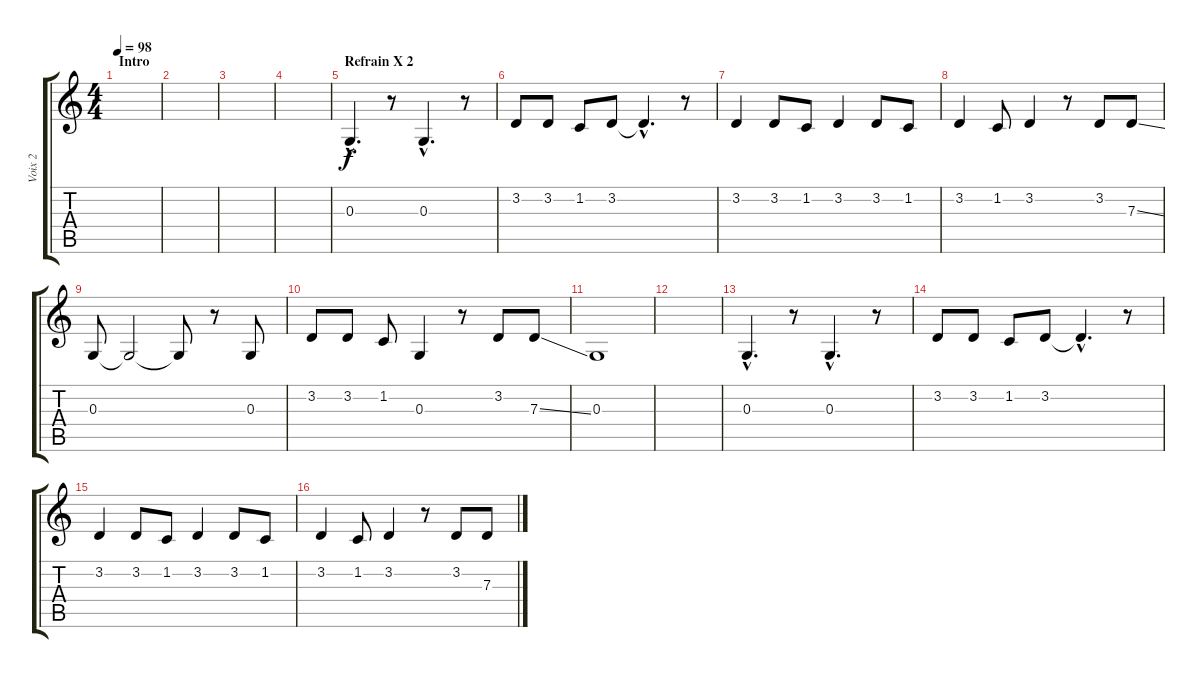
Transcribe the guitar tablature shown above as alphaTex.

\track ("Voix 2" "Voix 2") {instrument voiceoohs}
\staff {score tabs}
\tuning (E4 B3 G3 D3 A2 E2) {hide}
\ts (4 4)
\section ("" "Intro")
\tempo 98
\clef g2
\ks c
|
|
|
|
\section ("" "Refrain X 2")
0.3{hac}.4{d} r.8 0.3{hac}.4{d} r.8 |
3.2.8 3.2.8 1.2.8 3.2.8 3.2{hac t}.4{d} r.8 |
3.2.4 3.2.8 1.2.8 3.2.4 3.2.8 1.2.8 |
3.2.4 1.2.8 3.2.4 r.8 3.2.8 7.3{ss}.8 |
0.3.8 0.3{t}.2 0.3{t}.8 r.8 0.3.8 |
3.2.8 3.2.8 1.2.8 0.3.4 r.8 3.2.8 7.3{ss}.8 |
0.3.1 |
|
0.3{hac}.4{d} r.8 0.3{hac}.4{d} r.8 |
3.2.8 3.2.8 1.2.8 3.2.8 3.2{hac t}.4{d} r.8 |
3.2.4 3.2.8 1.2.8 3.2.4 3.2.8 1.2.8 |
3.2.4 1.2.8 3.2.4 r.8 3.2.8 7.3{ss}.8
